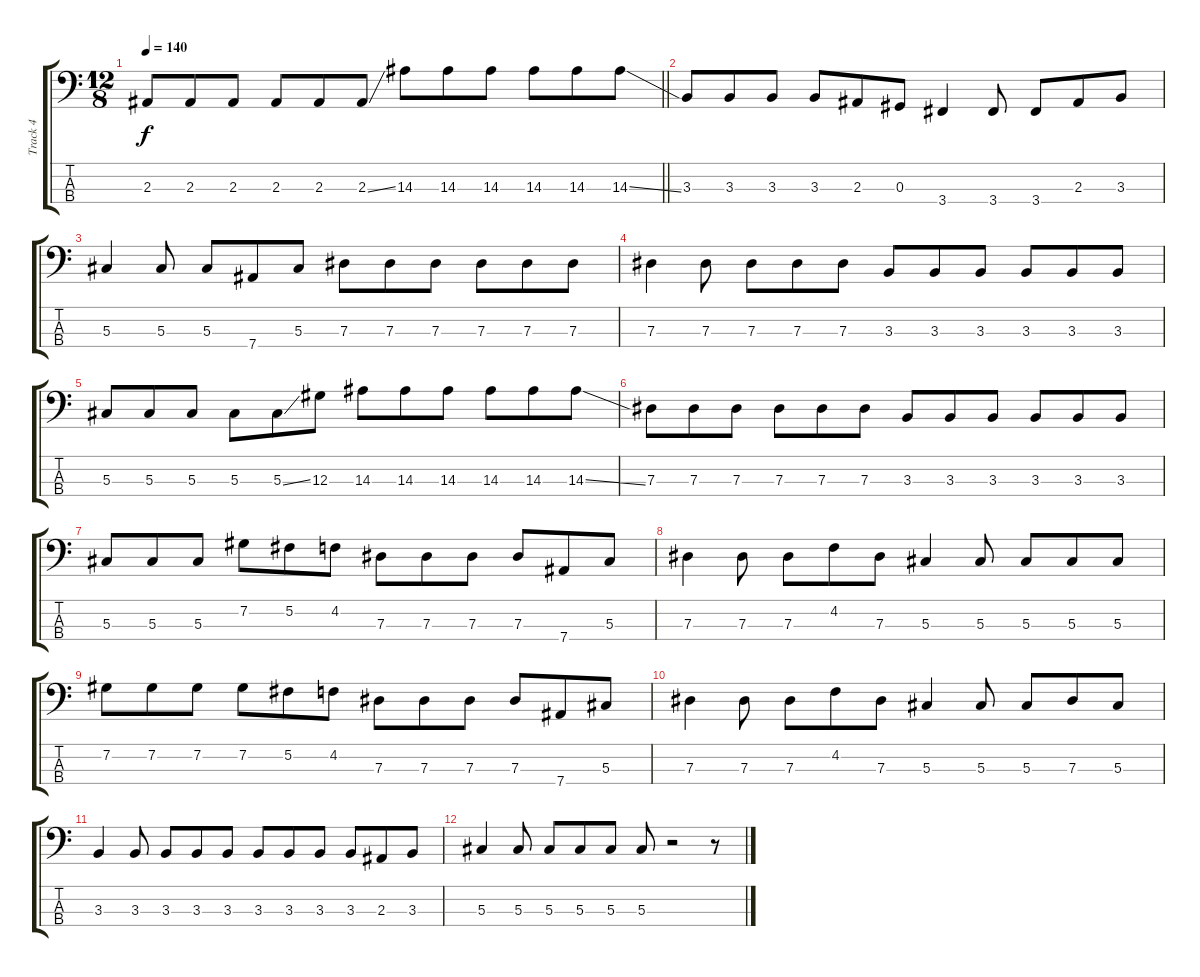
\track ("Track 4" "Track 4") {instrument electricbasspick}
\staff {score tabs}
\tuning (Gb2 Db2 Ab1 Eb1) {hide}
\ts (12 8)
\tempo 140
\clef f4
\barLineRight lightlight
\ks c
2.3.8{dy f} 2.3.8 2.3.8 2.3.8 2.3.8 2.3{ss}.8 14.3.8 14.3.8 14.3.8 14.3.8 14.3.8 14.3{ss}.8 |
3.3.8 3.3.8 3.3.8 3.3.8 2.3.8 0.3.8 3.4.4 3.4.8 3.4.8 2.3.8 3.3.8 |
5.3.4 5.3.8 5.3.8 7.4.8 5.3.8 7.3.8 7.3.8 7.3.8 7.3.8 7.3.8 7.3.8 |
7.3.4 7.3.8 7.3.8 7.3.8 7.3.8 3.3.8 3.3.8 3.3.8 3.3.8 3.3.8 3.3.8 |
5.3.8 5.3.8 5.3.8 5.3.8 5.3{ss}.8 12.3.8 14.3.8 14.3.8 14.3.8 14.3.8 14.3.8 14.3{ss}.8 |
7.3.8 7.3.8 7.3.8 7.3.8 7.3.8 7.3.8 3.3.8 3.3.8 3.3.8 3.3.8 3.3.8 3.3.8 |
5.3.8 5.3.8 5.3.8 7.2.8 5.2.8 4.2.8 7.3.8 7.3.8 7.3.8 7.3.8 7.4.8 5.3.8 |
7.3.4 7.3.8 7.3.8 4.2.8 7.3.8 5.3.4 5.3.8 5.3.8 5.3.8 5.3.8 |
7.2.8 7.2.8 7.2.8 7.2.8 5.2.8 4.2.8 7.3.8 7.3.8 7.3.8 7.3.8 7.4.8 5.3.8 |
7.3.4 7.3.8 7.3.8 4.2.8 7.3.8 5.3.4 5.3.8 5.3.8 7.3.8 5.3.8 |
3.3.4 3.3.8 3.3.8 3.3.8 3.3.8 3.3.8 3.3.8 3.3.8 3.3.8 2.3.8 3.3.8 |
5.3.4 5.3.8 5.3.8 5.3.8 5.3.8 5.3.8 r.2 r.8
